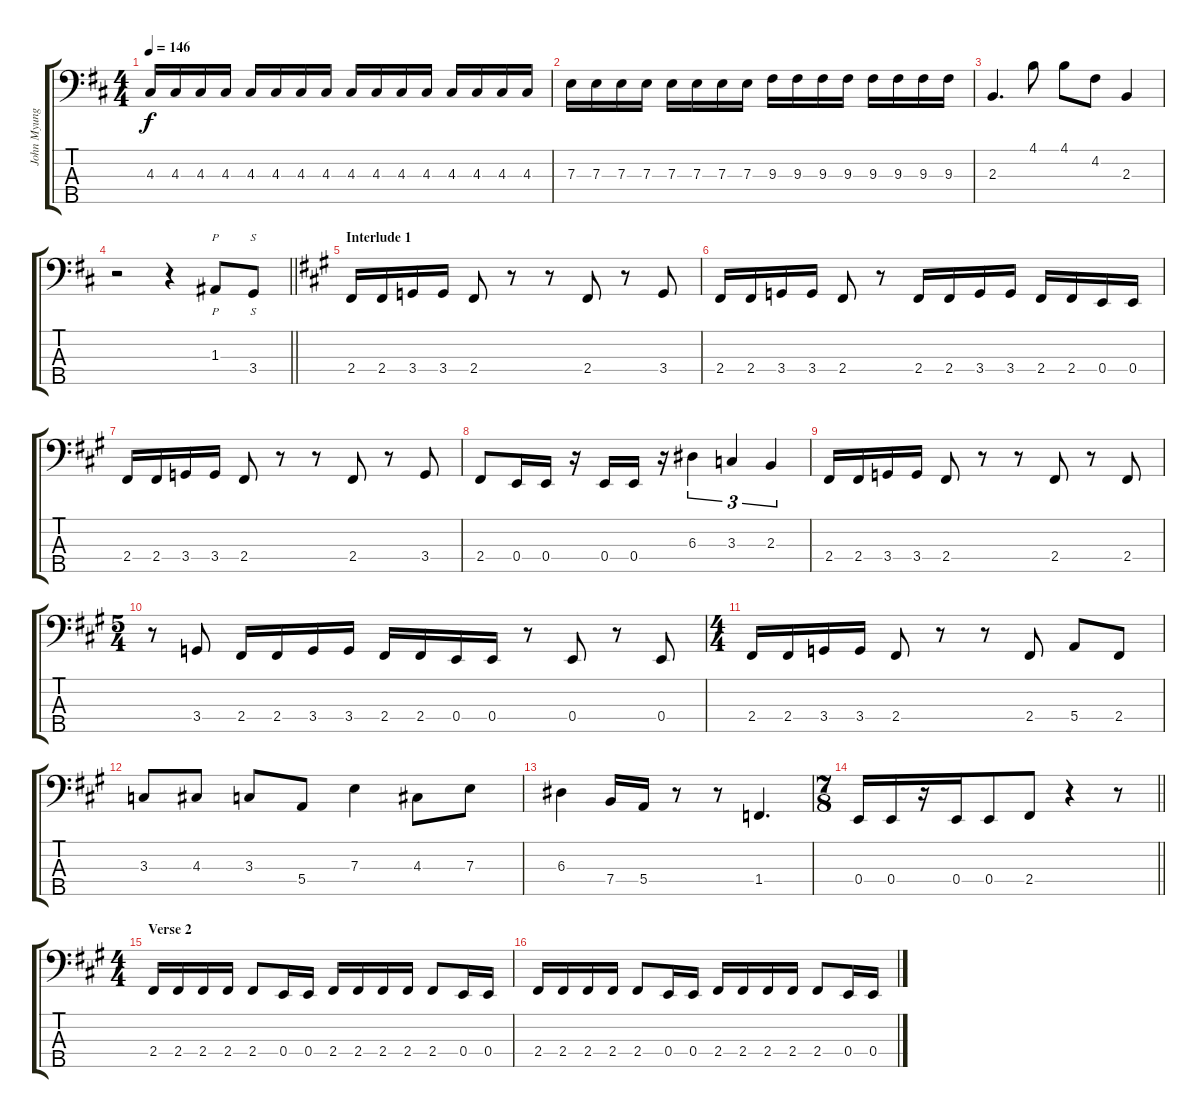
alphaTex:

\track ("John Myung Bass" "John Myung") {instrument electricbassfinger}
\staff {score tabs}
\tuning (G2 D2 A1 E1 B0) {hide}
\ts (4 4)
\tempo 146
\clef f4
\ks bminor
4.3.16{dy f} 4.3.16 4.3.16 4.3.16 4.3.16 4.3.16 4.3.16 4.3.16 4.3.16 4.3.16 4.3.16 4.3.16 4.3.16 4.3.16 4.3.16 4.3.16 |
7.3.16 7.3.16 7.3.16 7.3.16 7.3.16 7.3.16 7.3.16 7.3.16 9.3.16 9.3.16 9.3.16 9.3.16 9.3.16 9.3.16 9.3.16 9.3.16 |
2.3.4{d} 4.1.8 4.1.8 4.2.8 2.3.4 |
\barLineRight lightlight
r.2 r.4 1.3.8{p} 3.4.8{s} |
\section ("" "Interlude 1")
\ks f#minor
2.4.16 2.4.16 3.4.16 3.4.16 2.4.8 r.8 r.8 2.4.8 r.8 3.4.8 |
2.4.16 2.4.16 3.4.16 3.4.16 2.4.8 r.8 2.4.16 2.4.16 3.4.16 3.4.16 2.4.16 2.4.16 0.4.16 0.4.16 |
2.4.16 2.4.16 3.4.16 3.4.16 2.4.8 r.8 r.8 2.4.8 r.8 3.4.8 |
2.4.8 0.4.16 0.4.16 r.16 0.4.16 0.4.16 r.16 6.3.4{tu (3 2)} 3.3.4{tu (3 2)} 2.3.4{tu (3 2)} |
2.4.16 2.4.16 3.4.16 3.4.16 2.4.8 r.8 r.8 2.4.8 r.8 2.4.8 |
\ts (5 4)
r.8 3.4.8 2.4.16 2.4.16 3.4.16 3.4.16 2.4.16 2.4.16 0.4.16 0.4.16 r.8 0.4.8 r.8 0.4.8 |
\ts (4 4)
2.4.16 2.4.16 3.4.16 3.4.16 2.4.8 r.8 r.8 2.4.8 5.4.8 2.4.8 |
3.3.8 4.3.8 3.3.8 5.4.8 7.3.4 4.3.8 7.3.8 |
6.3.4 7.4.16 5.4.16 r.8 r.8 1.4.4{d} |
\ts (7 8)
\barLineRight lightlight
0.4.16 0.4.16 r.16 0.4.16 0.4.8 2.4.8 r.4 r.8 |
\ts (4 4)
\section ("" "Verse 2")
2.4.16 2.4.16 2.4.16 2.4.16 2.4.8 0.4.16 0.4.16 2.4.16 2.4.16 2.4.16 2.4.16 2.4.8 0.4.16 0.4.16 |
2.4.16 2.4.16 2.4.16 2.4.16 2.4.8 0.4.16 0.4.16 2.4.16 2.4.16 2.4.16 2.4.16 2.4.8 0.4.16 0.4.16
